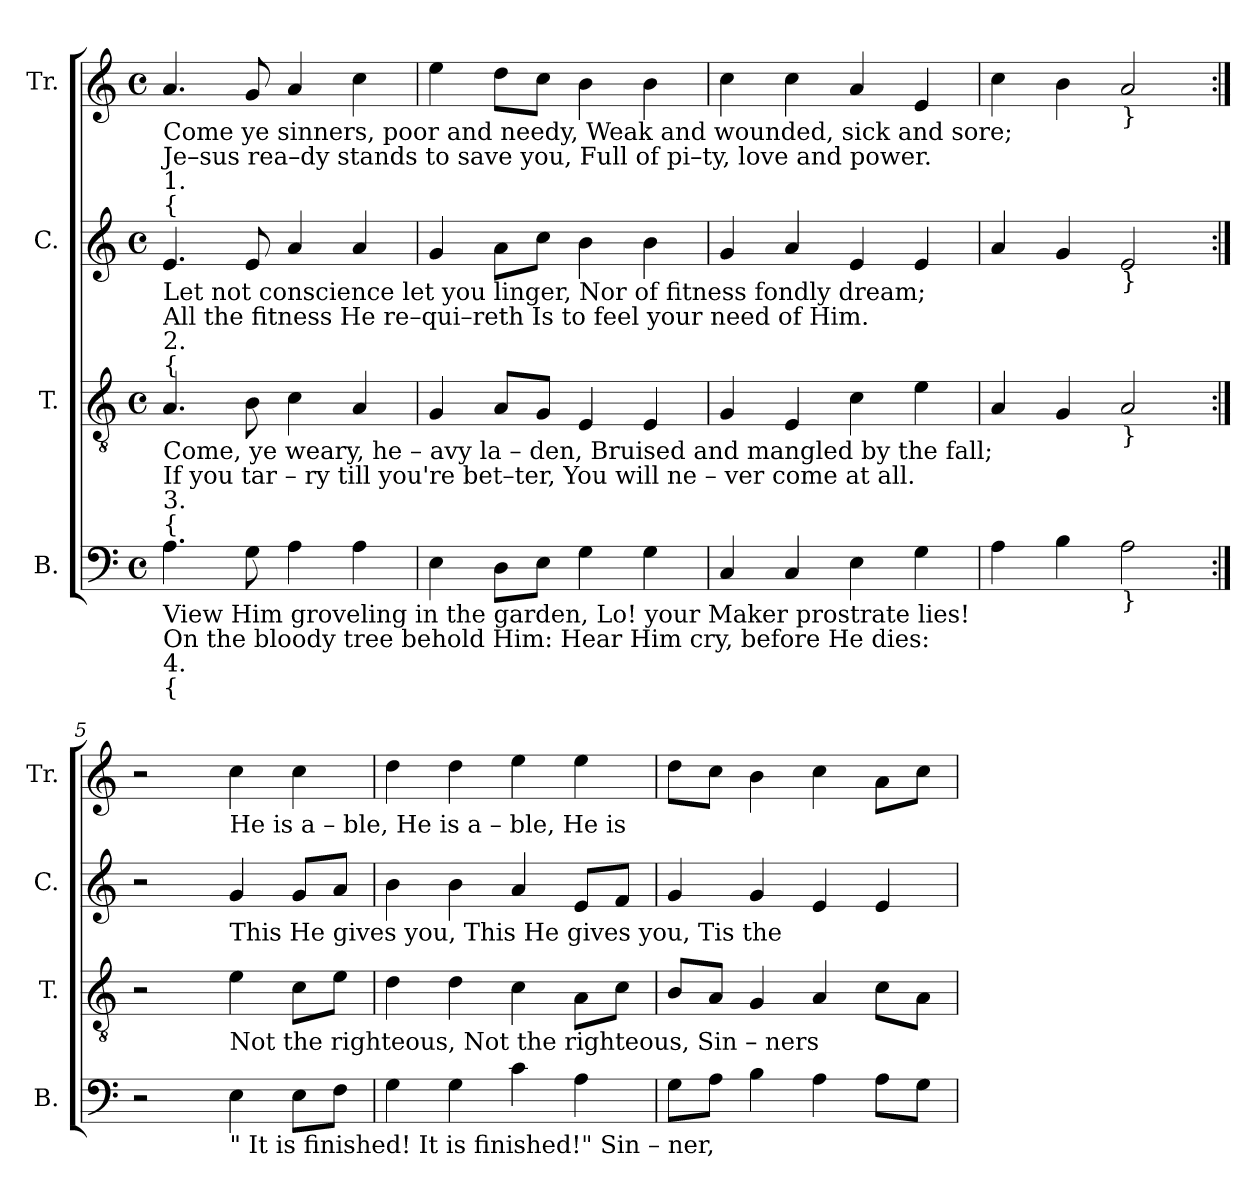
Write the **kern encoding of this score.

**kern	**kern	**kern	**kern
*part4	*part3	*part2	*part1
*staff4	*staff3	*staff2	*staff1
*I"B.	*I"T.	*I"C.	*I"Tr.
*I'B.	*I'T.	*I'C.	*I'Tr.
*clefF4	*clefGv2	*clefG2	*clefG2
*k[]	*k[]	*k[]	*k[]
*M4/4	*M4/4	*M4/4	*M4/4
*met(c)	*met(c)	*met(c)	*met(c)
*MM100	*MM100	*MM100	*MM100
=1	=1	=1	=1
!	!	!	!LO:TX:b:t=Come ye sinners, poor and needy,   Weak and wounded, sick and sore;
!	!	!	!LO:TX:b:t=Je–sus   rea–dy     stands  to save  you,    Full  of  pi–ty, love and power.
!	!	!	!LO:TX:b:t=1.
!	!	!	!LO:TX:b:t={
!	!	!LO:TX:b:t=Let   not  conscience  let  you   linger,      Nor  of  fitness  fondly dream;	!
!	!	!LO:TX:b:t=All    the    fitness        He  re–qui–reth      Is   to  feel  your  need of Him.	!
!	!	!LO:TX:b:t=2.	!
!	!	!LO:TX:b:t={	!
!	!LO:TX:b:t=Come,  ye  weary,  he – avy   la – den,  Bruised and mangled by the fall;	!	!
!	!LO:TX:b:t=If    you   tar – ry   till   you're  bet–ter,    You  will  ne – ver  come  at  all.	!	!
!	!LO:TX:b:t=3.	!	!
!	!LO:TX:b:t={	!	!
!LO:TX:b:t=View Him groveling in the garden,    Lo! your  Maker  prostrate  lies!	!	!	!
!LO:TX:b:t=On  the  bloody  tree  behold  Him&colon;    Hear  Him  cry,  before  He dies&colon;	!	!	!
!LO:TX:b:t=4.	!	!	!
!LO:TX:b:t={	!	!	!
4.A\	4.A/	4.e/	4.a/
8G\	8B\	8e/	8g/
4A\	4c\	4a/	4a/
4A\	4A/	4a/	4cc\
=2	=2	=2	=2
4E\	4G/	4g/	4ee\
8D\L	8A/L	8a\L	8dd\L
8E\J	8G/J	8cc\J	8cc\J
4G\	4E/	4b\	4b\
4G\	4E/	4b\	4b\
=3	=3	=3	=3
4C/	4G/	4g/	4cc\
4C/	4E/	4a/	4cc\
4E\	4c\	4e/	4a/
4G\	4e\	4e/	4e/
=4	=4	=4	=4
4A\	4A/	4a/	4cc\
4B\	4G/	4g/	4b\
!	!	!	!LO:TX:b:t=}
!	!	!LO:TX:b:t=}	!
!	!LO:TX:b:t=}	!	!
!LO:TX:b:t=}	!	!	!
2A\	2A/	2e/	2a/
=5:|!	=5:|!	=5:|!	=5:|!
2r	2r	2r	2r
!	!	!	!LO:TX:b:t=He    is           a  –  ble,   He     is        a    –   ble,    He     is
!	!	!LO:TX:b:t=This  He  gives  you, This   He     gives  you,   Tis   the	!
!	!LO:TX:b:t=Not   the   righteous,  Not   the      righteous,   Sin – ners	!	!
!LO:TX:b:t=" It      is      finished!    It     is           finished!"    Sin – ner,	!	!	!
4E\	4e\	4g/	4cc\
8E\L	8c\L	8g/L	4cc\
8F\J	8e\J	8a/J	.
=6	=6	=6	=6
4G\	4d\	4b\	4dd\
4G\	4d\	4b\	4dd\
4c\	4c\	4a/	4ee\
4A\	8A\L	8e/L	4ee\
.	8c\J	8f/J	.
=7	=7	=7	=7
8G\L	8B/L	4g/	8dd\L
8A\J	8A/J	.	8cc\J
4B\	4G/	4g/	4b\
4A\	4A/	4e/	4cc\
8A\L	8c\L	4e/	8a\L
8G\J	8A\J	.	8cc\J
=	=	=	=
*-	*-	*-	*-
